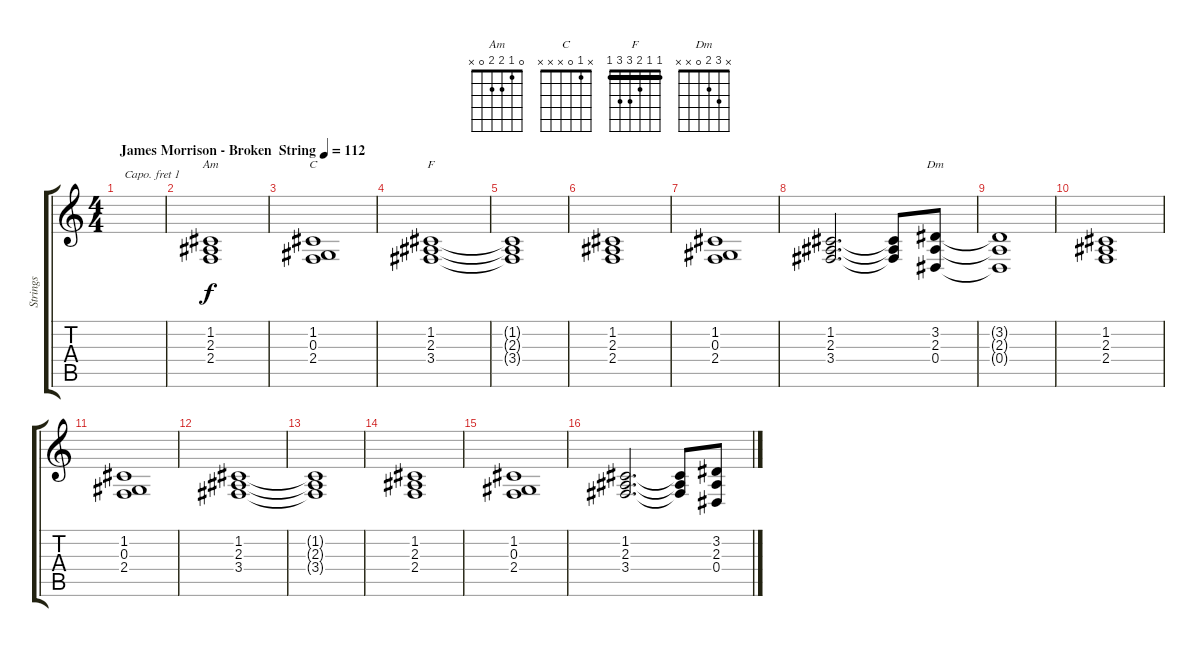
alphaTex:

\track ("Strings" "Strings") {instrument stringensemble1}
\staff {score tabs}
\capo 1
\tuning (E4 B3 G3 D3 A2 E2) {hide}
\chord ("Am" 0 1 2 2 0 x)
\chord ("C" x 1 0 x x x)
\chord ("F" 1 1 2 3 3 1) {barre 1}
\chord ("Dm" x 3 2 0 x x)
\ts (4 4)
\tempo (112 "James Morrison - Broken  String")
\clef g2
\ks c
|
(1.2 2.3 2.4).1{ch "Am"} |
(1.2 0.3 2.4).1{ch "C"} |
(1.2 2.3 3.4).1{ch "F"} |
(1.2{t} 2.3{t} 3.4{t}).1 |
(1.2 2.3 2.4).1 |
(1.2 0.3 2.4).1 |
(1.2 2.3 3.4).2{d} (1.2{t} 2.3{t} 3.4{t}).8 (3.2 2.3 0.4).8{ch "Dm"} |
(3.2{t} 2.3{t} 0.4{t}).1 |
(1.2 2.3 2.4).1 |
(1.2 0.3 2.4).1 |
(1.2 2.3 3.4).1 |
(1.2{t} 2.3{t} 3.4{t}).1 |
(1.2 2.3 2.4).1 |
(1.2 0.3 2.4).1 |
(1.2 2.3 3.4).2{d} (1.2{t} 2.3{t} 3.4{t}).8 (3.2 2.3 0.4).8
